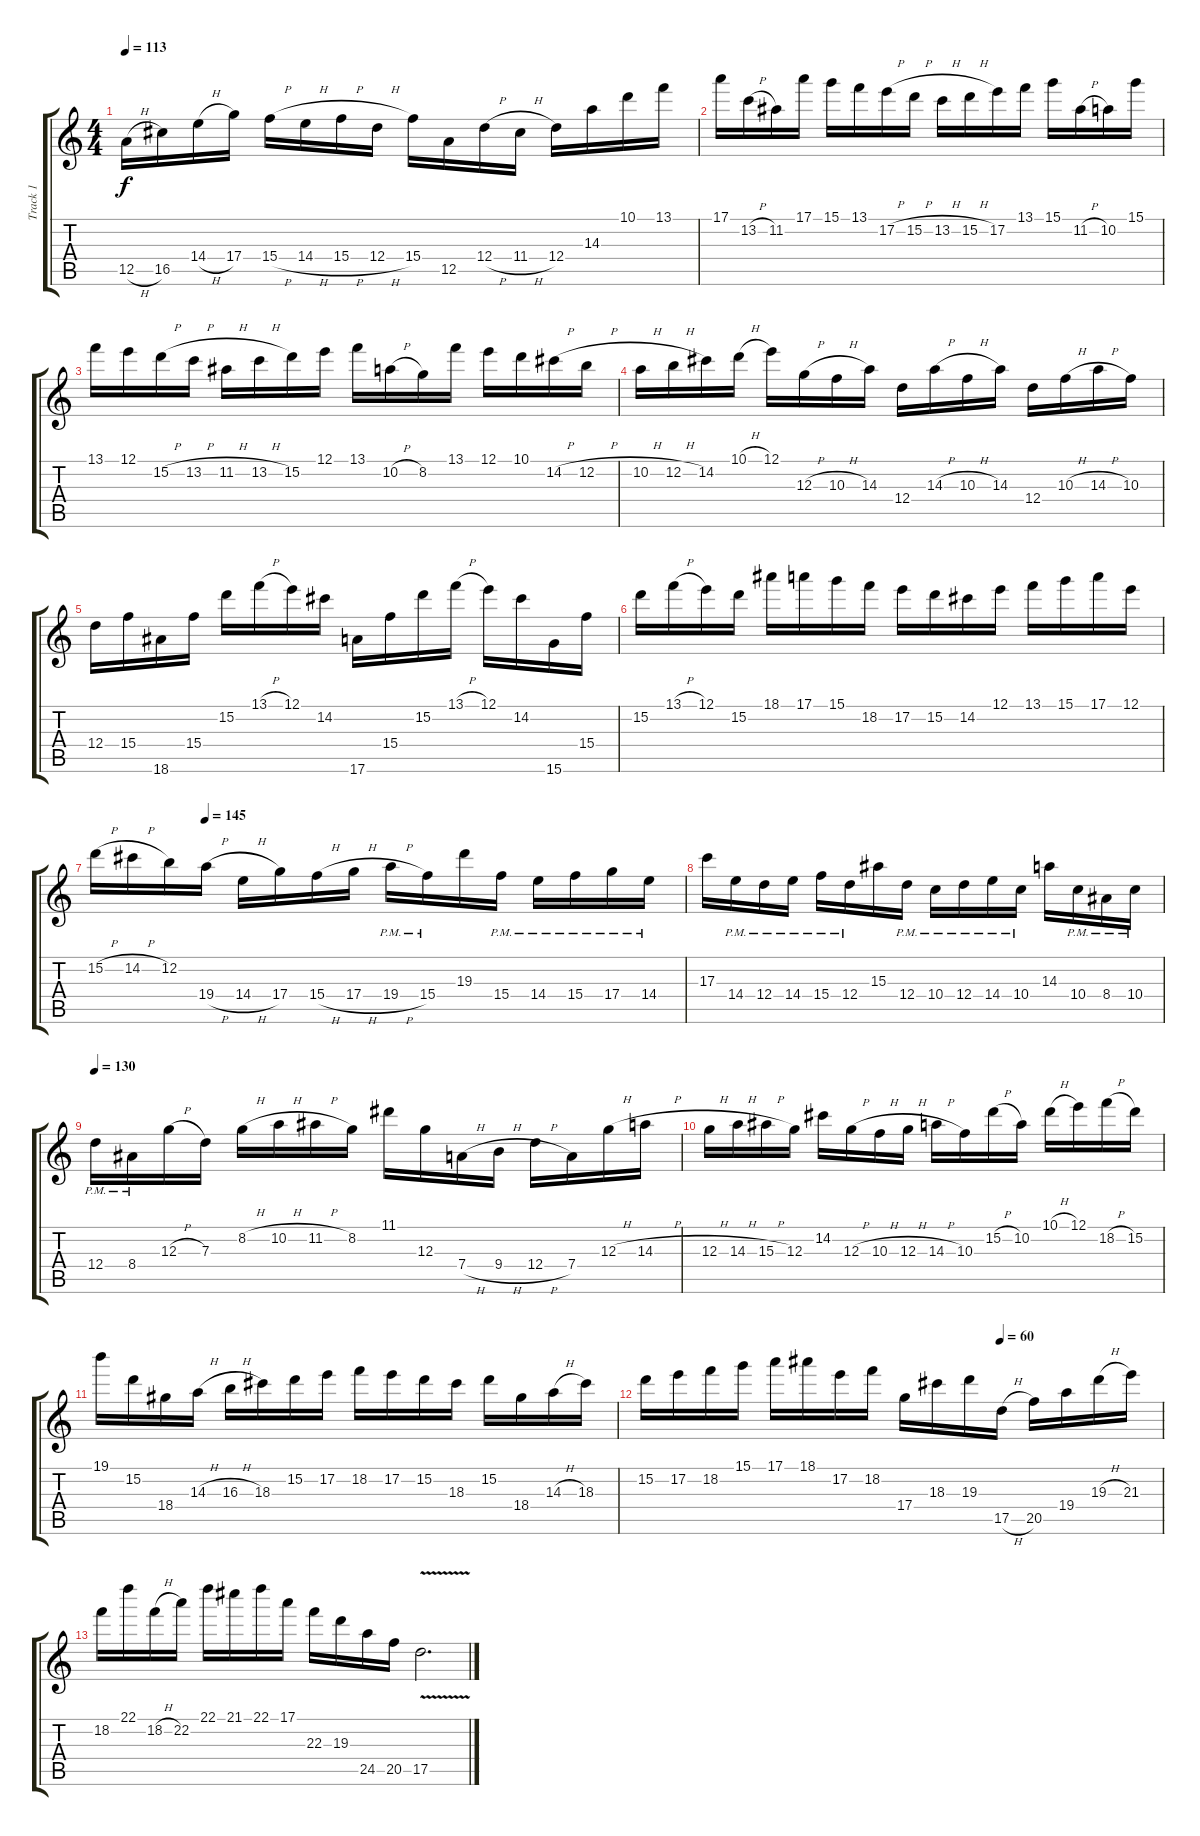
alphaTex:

\track ("Track 1" "Track 1") {instrument distortionguitar}
\staff {score tabs}
\tuning (E4 B3 G3 D3 A2 E2) {hide}
\ts (4 4)
\tempo 113
\clef g2
\ks c
12.5{h}.16{dy f} 16.5.16 14.4{h}.16 17.4.16 15.4{h}.16 14.4{h}.16 15.4{h}.16 12.4{h}.16 15.4.16 12.5.16 12.4{h}.16 11.4{h}.16 12.4.16 14.3.16 10.1.16 13.1.16 |
17.1.16 13.2{h}.16 11.2.16 17.1.16 15.1.16 13.1.16 17.2{h}.16 15.2{h}.16 13.2{h}.16 15.2{h}.16 17.2.16 13.1.16 15.1.16 11.2{h}.16 10.2.16 15.1.16 |
13.1.16 12.1.16 15.2{h}.16 13.2{h}.16 11.2{h}.16 13.2{h}.16 15.2.16 12.1.16 13.1.16 10.2{h}.16 8.2.16 13.1.16 12.1.16 10.1.16 14.2{h}.16 12.2{h}.16 |
10.2{h}.16 12.2{h}.16 14.2.16 10.1{h}.16 12.1.16 12.3{h}.16 10.3{h}.16 14.3.16 12.4.16 14.3{h}.16 10.3{h}.16 14.3.16 12.4.16 10.3{h}.16 14.3{h}.16 10.3.16 |
12.4.16 15.4.16 18.6.16 15.4.16 15.2.16 13.1{h}.16 12.1.16 14.2.16 17.6.16 15.4.16 15.2.16 13.1{h}.16 12.1.16 14.2.16 15.6.16 15.4.16 |
15.2.16 13.1{h}.16 12.1.16 15.2.16 18.1.16 17.1.16 15.1.16 18.2.16 17.2.16 15.2.16 14.2.16 12.1.16 13.1.16 15.1.16 17.1.16 12.1.16 |
\tempo (145 0.1875)
15.2{h}.16 14.2{h}.16 12.2.16 19.4{h}.16 14.4{h}.16 17.4.16 15.4{h}.16 17.4{h}.16 19.4{h pm}.16 15.4{pm}.16 19.3.16 15.4{pm}.16 14.4{pm}.16 15.4{pm}.16 17.4{pm}.16 14.4{pm}.16 |
17.3.16 14.4{pm}.16 12.4{pm}.16 14.4{pm}.16 15.4{pm}.16 12.4{pm}.16 15.3.16 12.4{pm}.16 10.4{pm}.16 12.4{pm}.16 14.4{pm}.16 10.4{pm}.16 14.3.16 10.4{pm}.16 8.4{pm}.16 10.4{pm}.16 |
\tempo 130
12.4{pm}.16 8.4{pm}.16 12.3{h}.16 7.3.16 8.2{h}.16 10.2{h}.16 11.2{h}.16 8.2.16 11.1.16 12.3.16 7.4{h}.16 9.4{h}.16 12.4{h}.16 7.4.16 12.3{h}.16 14.3{h}.16 |
12.3{h}.16 14.3{h}.16 15.3{h}.16 12.3.16 14.2.16 12.3{h}.16 10.3{h}.16 12.3{h}.16 14.3{h}.16 10.3.16 15.2{h}.16 10.2.16 10.1{h}.16 12.1.16 18.2{h}.16 15.2.16 |
19.1.16 15.2.16 18.4.16 14.3{h}.16 16.3{h}.16 18.3.16 15.2.16 17.2.16 18.2.16 17.2.16 15.2.16 18.3.16 15.2.16 18.4.16 14.3{h}.16 18.3.16 |
\tempo (60 0.6875)
15.2.16 17.2.16 18.2.16 15.1.16 17.1.16 18.1.16 17.2.16 18.2.16 17.4.16 18.3.16 19.3.16 17.5{h}.16 20.5.16 19.4.16 19.3{h}.16 21.3.16 |
18.2.16 22.1.16 18.2{h}.16 22.2.16 22.1.16 21.1.16 22.1.16 17.1.16 22.3.16 19.3.16 24.5.16 20.5.16 17.5{v}.2{d}
